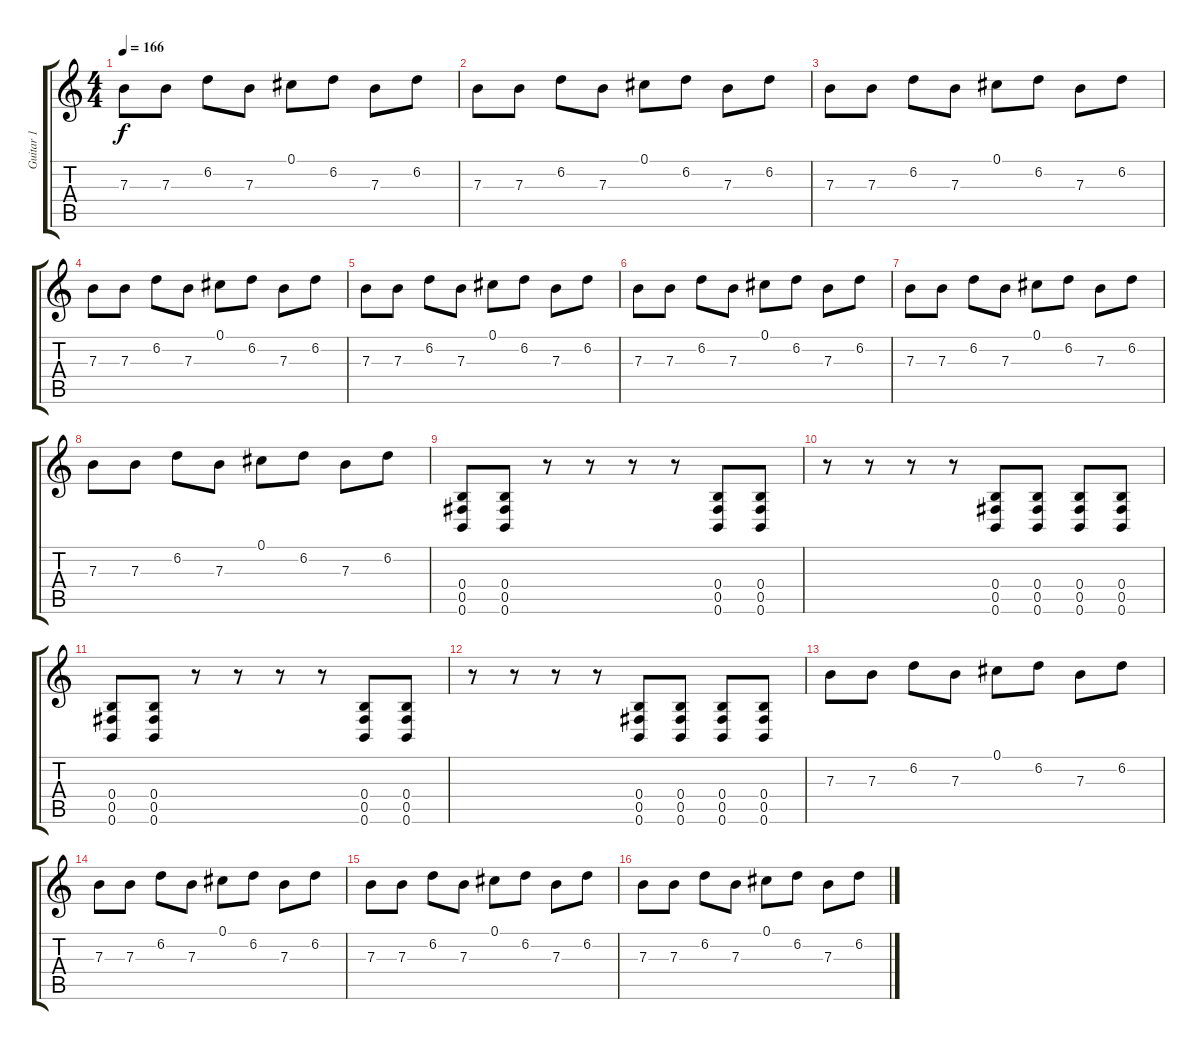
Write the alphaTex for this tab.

\track ("Guitar 1" "Guitar 1") {instrument electricguitarmuted}
\staff {score tabs}
\tuning (Db4 Ab3 E3 B2 Gb2 B1) {hide}
\ts (4 4)
\tempo 166
\clef g2
\ks c
7.3.8{dy f} 7.3.8 6.2.8 7.3.8 0.1.8 6.2.8 7.3.8 6.2.8 |
7.3.8 7.3.8 6.2.8 7.3.8 0.1.8 6.2.8 7.3.8 6.2.8 |
7.3.8 7.3.8 6.2.8 7.3.8 0.1.8 6.2.8 7.3.8 6.2.8 |
7.3.8 7.3.8 6.2.8 7.3.8 0.1.8 6.2.8 7.3.8 6.2.8 |
7.3.8 7.3.8 6.2.8 7.3.8 0.1.8 6.2.8 7.3.8 6.2.8 |
7.3.8 7.3.8 6.2.8 7.3.8 0.1.8 6.2.8 7.3.8 6.2.8 |
7.3.8 7.3.8 6.2.8 7.3.8 0.1.8 6.2.8 7.3.8 6.2.8 |
7.3.8 7.3.8 6.2.8 7.3.8 0.1.8 6.2.8 7.3.8 6.2.8 |
(0.4 0.5 0.6).8 (0.4 0.5 0.6).8 r.8 r.8 r.8 r.8 (0.4 0.5 0.6).8 (0.4 0.5 0.6).8 |
r.8 r.8 r.8 r.8 (0.4 0.5 0.6).8 (0.4 0.5 0.6).8 (0.4 0.5 0.6).8 (0.4 0.5 0.6).8 |
(0.4 0.5 0.6).8 (0.4 0.5 0.6).8 r.8 r.8 r.8 r.8 (0.4 0.5 0.6).8 (0.4 0.5 0.6).8 |
r.8 r.8 r.8 r.8 (0.4 0.5 0.6).8 (0.4 0.5 0.6).8 (0.4 0.5 0.6).8 (0.4 0.5 0.6).8 |
7.3.8 7.3.8 6.2.8 7.3.8 0.1.8 6.2.8 7.3.8 6.2.8 |
7.3.8 7.3.8 6.2.8 7.3.8 0.1.8 6.2.8 7.3.8 6.2.8 |
7.3.8 7.3.8 6.2.8 7.3.8 0.1.8 6.2.8 7.3.8 6.2.8 |
7.3.8 7.3.8 6.2.8 7.3.8 0.1.8 6.2.8 7.3.8 6.2.8
